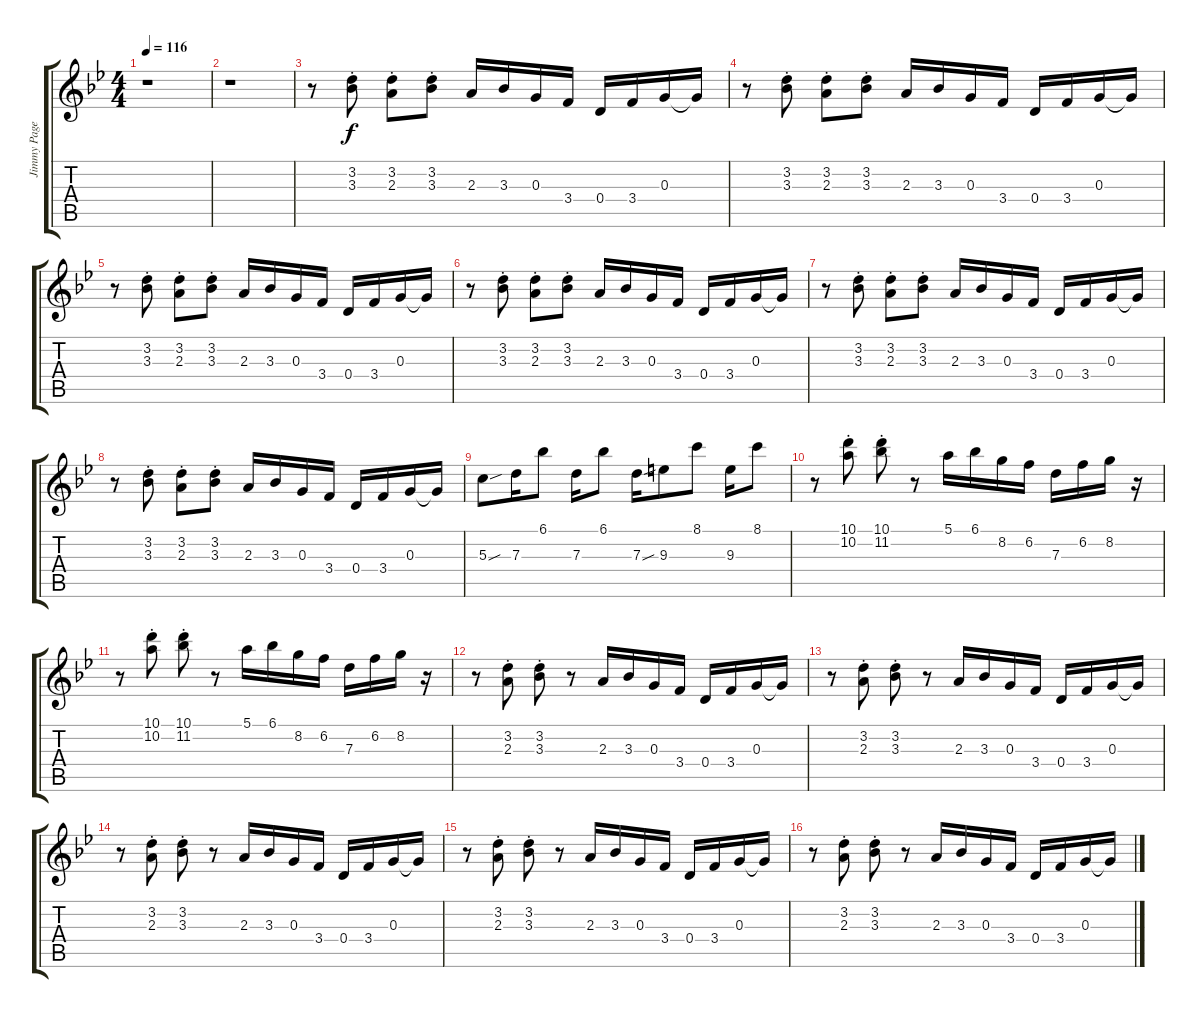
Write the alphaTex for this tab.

\track ("Jimmy Page" "Jimmy Page") {instrument overdrivenguitar}
\staff {score tabs}
\tuning (E4 B3 G3 D3 A2 E2) {hide}
\ts (4 4)
\tempo 116
\clef g2
\ks bb
r.1{dy f instrument overdrivenguitar} |
r.1 |
r.8 (3.2{st} 3.3{st}).8 (3.2{st} 2.3{st}).8 (3.2{st} 3.3{st}).8 2.3.16 3.3.16 0.3.16 3.4.16 0.4.16 3.4.16 0.3.16 0.3{t}.16 |
r.8 (3.2{st} 3.3{st}).8 (3.2{st} 2.3{st}).8 (3.2{st} 3.3{st}).8 2.3.16 3.3.16 0.3.16 3.4.16 0.4.16 3.4.16 0.3.16 0.3{t}.16 |
r.8 (3.2{st} 3.3{st}).8 (3.2{st} 2.3{st}).8 (3.2{st} 3.3{st}).8 2.3.16 3.3.16 0.3.16 3.4.16 0.4.16 3.4.16 0.3.16 0.3{t}.16 |
r.8 (3.2{st} 3.3{st}).8 (3.2{st} 2.3{st}).8 (3.2{st} 3.3{st}).8 2.3.16 3.3.16 0.3.16 3.4.16 0.4.16 3.4.16 0.3.16 0.3{t}.16 |
r.8 (3.2{st} 3.3{st}).8 (3.2{st} 2.3{st}).8 (3.2{st} 3.3{st}).8 2.3.16 3.3.16 0.3.16 3.4.16 0.4.16 3.4.16 0.3.16 0.3{t}.16 |
r.8 (3.2{st} 3.3{st}).8 (3.2{st} 2.3{st}).8 (3.2{st} 3.3{st}).8 2.3.16 3.3.16 0.3.16 3.4.16 0.4.16 3.4.16 0.3.16 0.3{t}.16 |
5.3{sou}.8 7.3.16 6.1.8 7.3.16 6.1.8 7.3{sou}.16 9.3.8 8.1.8 9.3.16 8.1.8 |
r.8 (10.1{st} 10.2).8 (10.1{st} 11.2).8 r.8 5.1.16 6.1.16 8.2.16 6.2.16 7.3.16 6.2.16 8.2.16 r.16 |
r.8 (10.1{st} 10.2).8 (10.1{st} 11.2).8 r.8 5.1.16 6.1.16 8.2.16 6.2.16 7.3.16 6.2.16 8.2.16 r.16 |
r.8 (3.2{st} 2.3{st}).8 (3.2{st} 3.3{st}).8 r.8 2.3.16 3.3.16 0.3.16 3.4.16 0.4.16 3.4.16 0.3.16 0.3{t}.16 |
r.8 (3.2{st} 2.3{st}).8 (3.2{st} 3.3{st}).8 r.8 2.3.16 3.3.16 0.3.16 3.4.16 0.4.16 3.4.16 0.3.16 0.3{t}.16 |
r.8 (3.2{st} 2.3{st}).8 (3.2{st} 3.3{st}).8 r.8 2.3.16 3.3.16 0.3.16 3.4.16 0.4.16 3.4.16 0.3.16 0.3{t}.16 |
r.8 (3.2{st} 2.3{st}).8 (3.2{st} 3.3{st}).8 r.8 2.3.16 3.3.16 0.3.16 3.4.16 0.4.16 3.4.16 0.3.16 0.3{t}.16 |
r.8 (3.2{st} 2.3{st}).8 (3.2{st} 3.3{st}).8 r.8 2.3.16 3.3.16 0.3.16 3.4.16 0.4.16 3.4.16 0.3.16 0.3{t}.16
